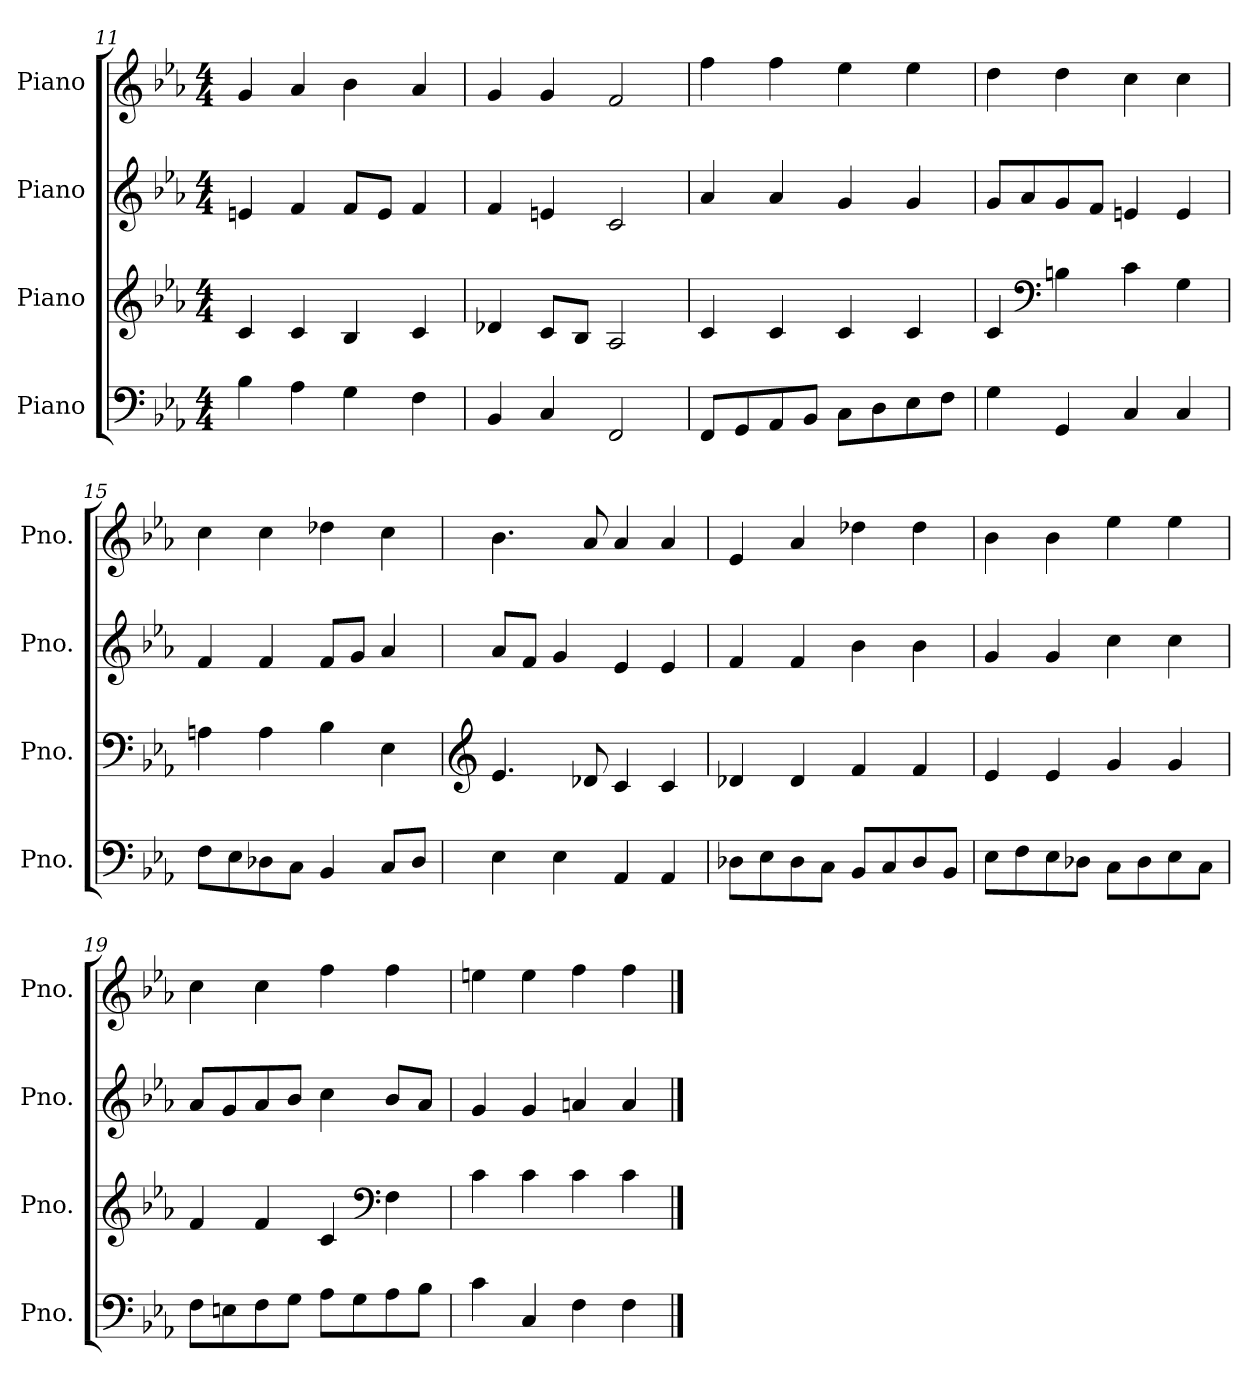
**kern	**kern	**kern	**kern
*part4	*part3	*part2	*part1
*staff4	*staff3	*staff2	*staff1
*I"Piano	*I"Piano	*I"Piano	*I"Piano
*I'Pno.	*I'Pno.	*I'Pno.	*I'Pno.
!!LO:LB:g=z
*clefF4	*clefG2	*clefG2	*clefG2
*k[b-e-a-]	*k[b-e-a-]	*k[b-e-a-]	*k[b-e-a-]
*M4/4	*M4/4	*M4/4	*M4/4
=11	=11	=11	=11
4B-\	4c/	4en/	4g/
4A-\	4c/	4f/	4a-/
4G\	4B-/	8f/L	4b-\
.	.	8e/J	.
4F\	4c/	4f/	4a-/
=12	=12	=12	=12
4BB-/	4d-X/	4f/	4g/
4C/	8c/L	4en/	4g/
.	8B-/J	.	.
2FF/	2A-/	2c/	2f/
=13	=13	=13	=13
8FF/L	4c/	4a-/	4ff\
8GG/	.	.	.
8AA-/	4c/	4a-/	4ff\
8BB-/J	.	.	.
8C\L	4c/	4g/	4ee-\
8D\	.	.	.
8E-\	4c/	4g/	4ee-\
8F\J	.	.	.
=14	=14	=14	=14
4G\	4c/	8g/L	4dd\
.	.	8a-/	.
*	*clefF4	*	*
4GG/	4Bn\	8g/	4dd\
.	.	8f/J	.
4C/	4c\	4en/	4cc\
4C/	4G\	4e/	4cc\
=15	=15	=15	=15
8F\L	4An\	4f/	4cc\
8E-\	.	.	.
8D-X\	4A\	4f/	4cc\
8C\J	.	.	.
4BB-/	4B-\	8f/L	4dd-X\
.	.	8g/J	.
8C/L	4E-\	4a-/	4cc\
8D-/J	.	.	.
!!LO:PB:g=z
=16	=16	=16	=16
*	*clefG2	*	*
4E-\	4.e-/	8a-/L	4.b-\
.	.	8f/J	.
4E-\	.	4g/	.
.	8d-X/	.	8a-/
4AA-/	4c/	4e-/	4a-/
4AA-/	4c/	4e-/	4a-/
=17	=17	=17	=17
8D-X\L	4d-X/	4f/	4e-/
8E-\	.	.	.
8D-\	4d-/	4f/	4a-/
8C\J	.	.	.
8BB-/L	4f/	4b-\	4dd-X\
8C/	.	.	.
8D-/	4f/	4b-\	4dd-\
8BB-/J	.	.	.
=18	=18	=18	=18
8E-\L	4e-/	4g/	4b-\
8F\	.	.	.
8E-\	4e-/	4g/	4b-\
8D-X\J	.	.	.
8C\L	4g/	4cc\	4ee-\
8D-\	.	.	.
8E-\	4g/	4cc\	4ee-\
8C\J	.	.	.
=19	=19	=19	=19
8F\L	4f/	8a-/L	4cc\
8En\	.	8g/	.
8F\	4f/	8a-/	4cc\
8G\J	.	8b-/J	.
8A-\L	4c/	4cc\	4ff\
8G\	.	.	.
*	*clefF4	*	*
8A-\	4F\	8b-/L	4ff\
8B-\J	.	8a-/J	.
=20	=20	=20	=20
4c\	4c\	4g/	4een\
4C/	4c\	4g/	4ee\
4F\	4c\	4an/	4ff\
4F\	4c\	4a/	4ff\
==	==	==	==
*-	*-	*-	*-
